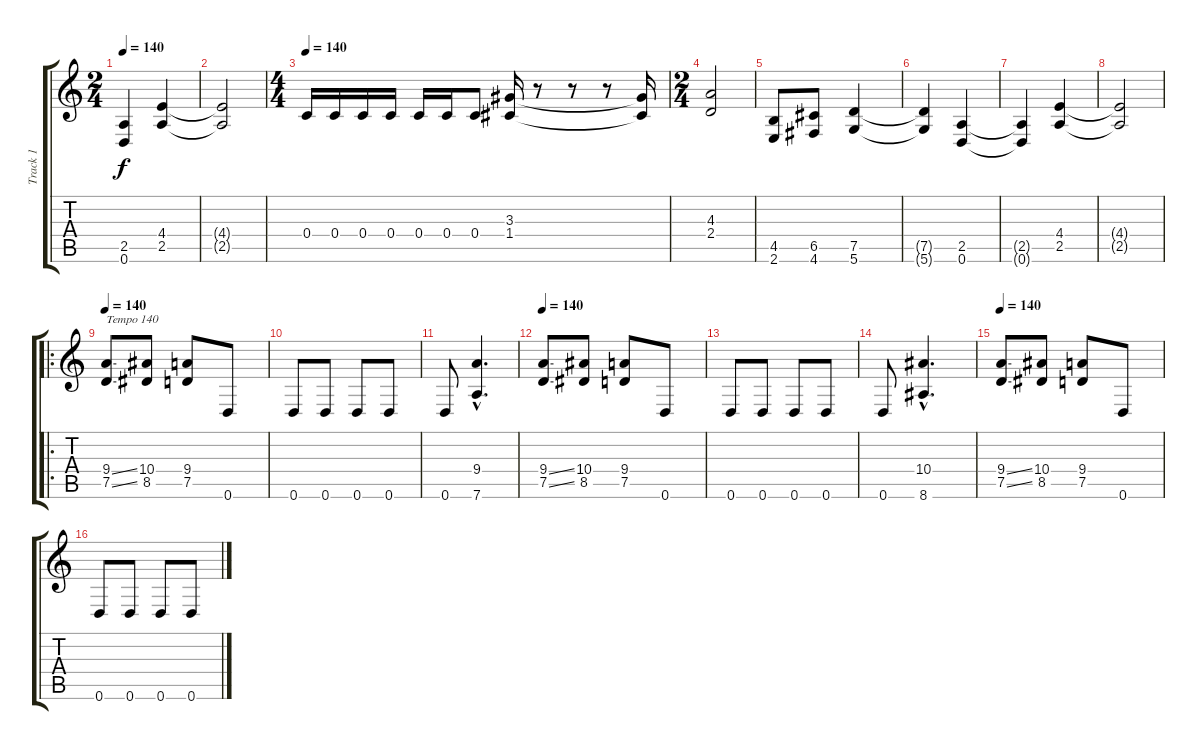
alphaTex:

\track ("Track 1" "Track 1") {instrument distortionguitar}
\staff {score tabs}
\tuning (D4 A3 F3 C3 G2 D2) {hide}
\ts (2 4)
\tempo 140
\clef g2
\ks c
(2.5{t} 0.6{t}).4{dy f} (4.4 2.5).4 |
(4.4{t} 2.5{t}).2 |
\ts (4 4)
\tempo 140
0.4.16 0.4.16 0.4.16 0.4.16 0.4.16 0.4.16 0.4.8 (3.3 1.4).16 r.8 r.8 r.8 (3.3{t} 1.4{t}).16 |
\ts (2 4)
(4.3 2.4).2 |
(4.5 2.6).8 (6.5 4.6).8 (7.5 5.6).4 |
(7.5{t} 5.6{t}).4 (2.5 0.6).4 |
(2.5{t} 0.6{t}).4 (4.4 2.5).4 |
(4.4{t} 2.5{t}).2 |
\ro
\tempo 140
(9.4{ss} 7.5{ss}).8{txt "Tempo 140"} (10.4 8.5).8 (9.4 7.5).8 0.6.8 |
0.6.8 0.6.8 0.6.8 0.6.8 |
0.6.8 (9.4{hac} 7.6{hac}).4{d} |
\tempo 140
(9.4{ss} 7.5{ss}).8 (10.4 8.5).8 (9.4 7.5).8 0.6.8 |
0.6.8 0.6.8 0.6.8 0.6.8 |
0.6.8 (10.4{hac} 8.6{hac}).4{d} |
\tempo 140
(9.4{ss} 7.5{ss}).8 (10.4 8.5).8 (9.4 7.5).8 0.6.8 |
0.6.8 0.6.8 0.6.8 0.6.8
